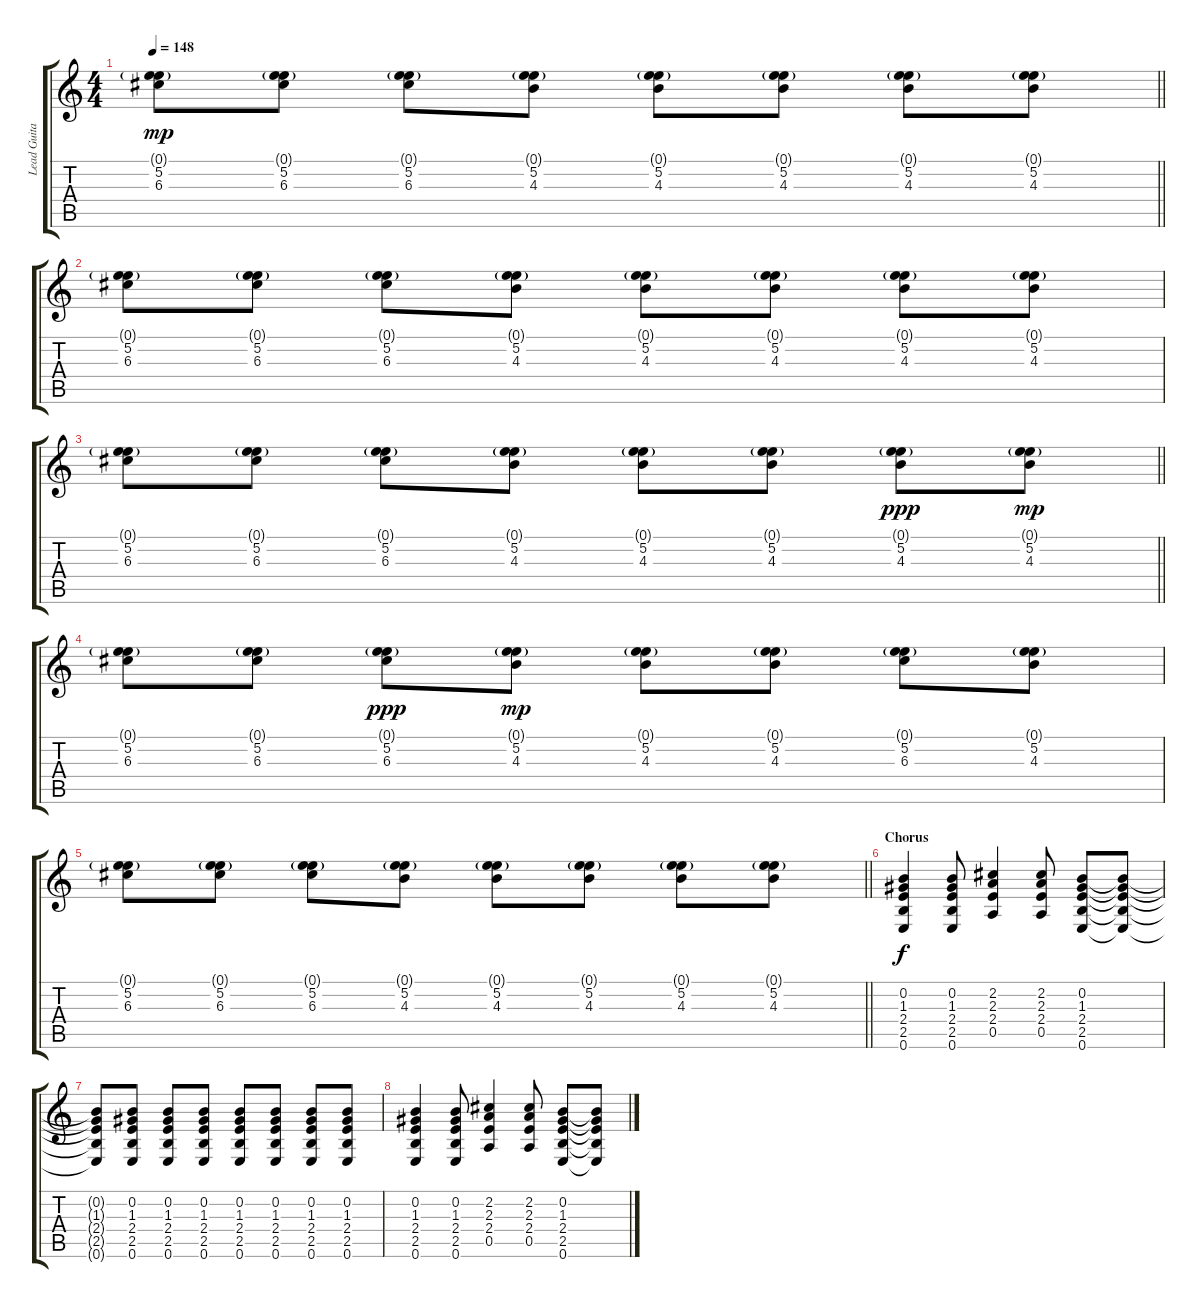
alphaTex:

\track ("Lead Guitar" "Lead Guita") {instrument distortionguitar}
\staff {score tabs}
\tuning (E4 B3 G3 D3 A2 E2) {hide}
\ts (4 4)
\tempo 148
\clef g2
\barLineRight lightlight
\ks c
(0.1{g} 5.2 6.3).8{dy mp} (0.1{g} 5.2 6.3).8 (0.1{g} 5.2 6.3).8 (0.1{g} 5.2 4.3).8 (0.1{g} 5.2 4.3).8 (0.1{g} 5.2 4.3).8 (0.1{g} 5.2 4.3).8 (0.1{g} 5.2 4.3).8 |
(0.1{g} 5.2 6.3).8 (0.1{g} 5.2 6.3).8 (0.1{g} 5.2 6.3).8 (0.1{g} 5.2 4.3).8 (0.1{g} 5.2 4.3).8 (0.1{g} 5.2 4.3).8 (0.1{g} 5.2 4.3).8 (0.1{g} 5.2 4.3).8 |
\barLineRight lightlight
(0.1{g} 5.2 6.3).8 (0.1{g} 5.2 6.3).8 (0.1{g} 5.2 6.3).8 (0.1{g} 5.2 4.3).8 (0.1{g} 5.2 4.3).8 (0.1{g} 5.2 4.3).8 (0.1{g} 5.2 4.3).8{dy ppp} (0.1{g} 5.2 4.3).8{dy mp} |
(0.1{g} 5.2 6.3).8 (0.1{g} 5.2 6.3).8 (0.1{g} 5.2 6.3).8{dy ppp} (0.1{g} 5.2 4.3).8{dy mp} (0.1{g} 5.2 4.3).8 (0.1{g} 5.2 4.3).8 (0.1{g} 5.2 6.3).8 (0.1{g} 5.2 4.3).8 |
\barLineRight lightlight
(0.1{g} 5.2 6.3).8 (0.1{g} 5.2 6.3).8 (0.1{g} 5.2 6.3).8 (0.1{g} 5.2 4.3).8 (0.1{g} 5.2 4.3).8 (0.1{g} 5.2 4.3).8 (0.1{g} 5.2 4.3).8 (0.1{g} 5.2 4.3).8 |
\section ("" "Chorus")
(0.2 1.3 2.4 2.5 0.6).4{dy f} (0.2 1.3 2.4 2.5 0.6).8 (2.2 2.3 2.4 0.5).4 (2.2 2.3 2.4 0.5).8 (0.2 1.3 2.4 2.5 0.6).8 (0.2{t} 1.3{t} 2.4{t} 2.5{t} 0.6{t}).8 |
(0.2{t} 1.3{t} 2.4{t} 2.5{t} 0.6{t}).8 (0.2 1.3 2.4 2.5 0.6).8 (0.2 1.3 2.4 2.5 0.6).8 (0.2 1.3 2.4 2.5 0.6).8 (0.2 1.3 2.4 2.5 0.6).8 (0.2 1.3 2.4 2.5 0.6).8 (0.2 1.3 2.4 2.5 0.6).8 (0.2 1.3 2.4 2.5 0.6).8 |
(0.2 1.3 2.4 2.5 0.6).4 (0.2 1.3 2.4 2.5 0.6).8 (2.2 2.3 2.4 0.5).4 (2.2 2.3 2.4 0.5).8 (0.2 1.3 2.4 2.5 0.6).8 (0.2{t} 1.3{t} 2.4{t} 2.5{t} 0.6{t}).8
